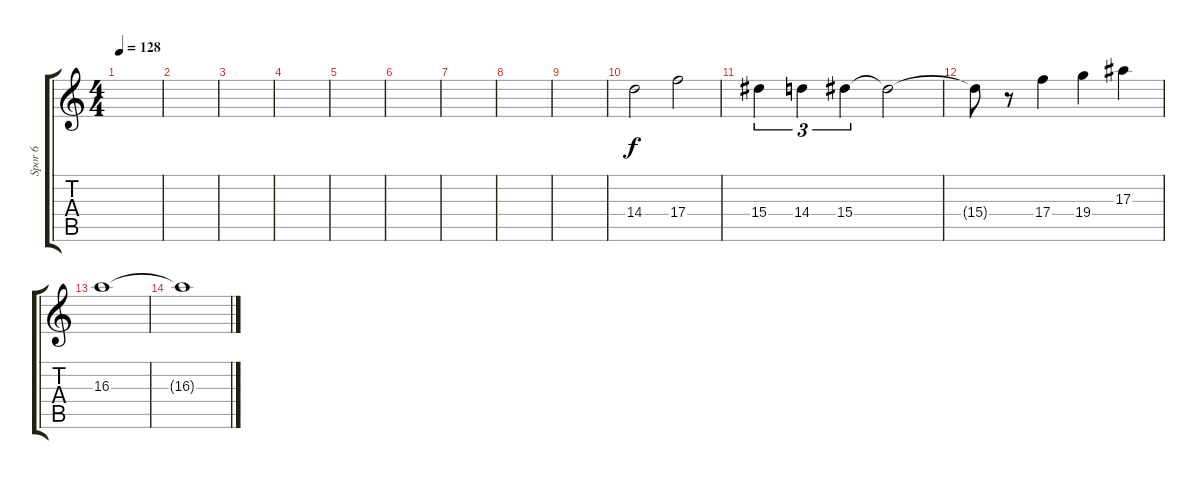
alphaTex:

\track ("Spor 6" "Spor 6") {instrument distortionguitar}
\staff {score tabs}
\tuning (D4 A3 F3 C3 G2 C2) {hide}
\ts (4 4)
\tempo 128
\clef g2
\ks c
|
|
|
|
|
|
|
|
|
14.4.2 17.4.2 |
15.4.4{tu (3 2)} 14.4.4{tu (3 2)} 15.4.4{tu (3 2)} 15.4{t}.2 |
15.4{t}.8 r.8 17.4.4 19.4.4 17.3.4 |
16.3.1 |
16.3{t}.1
